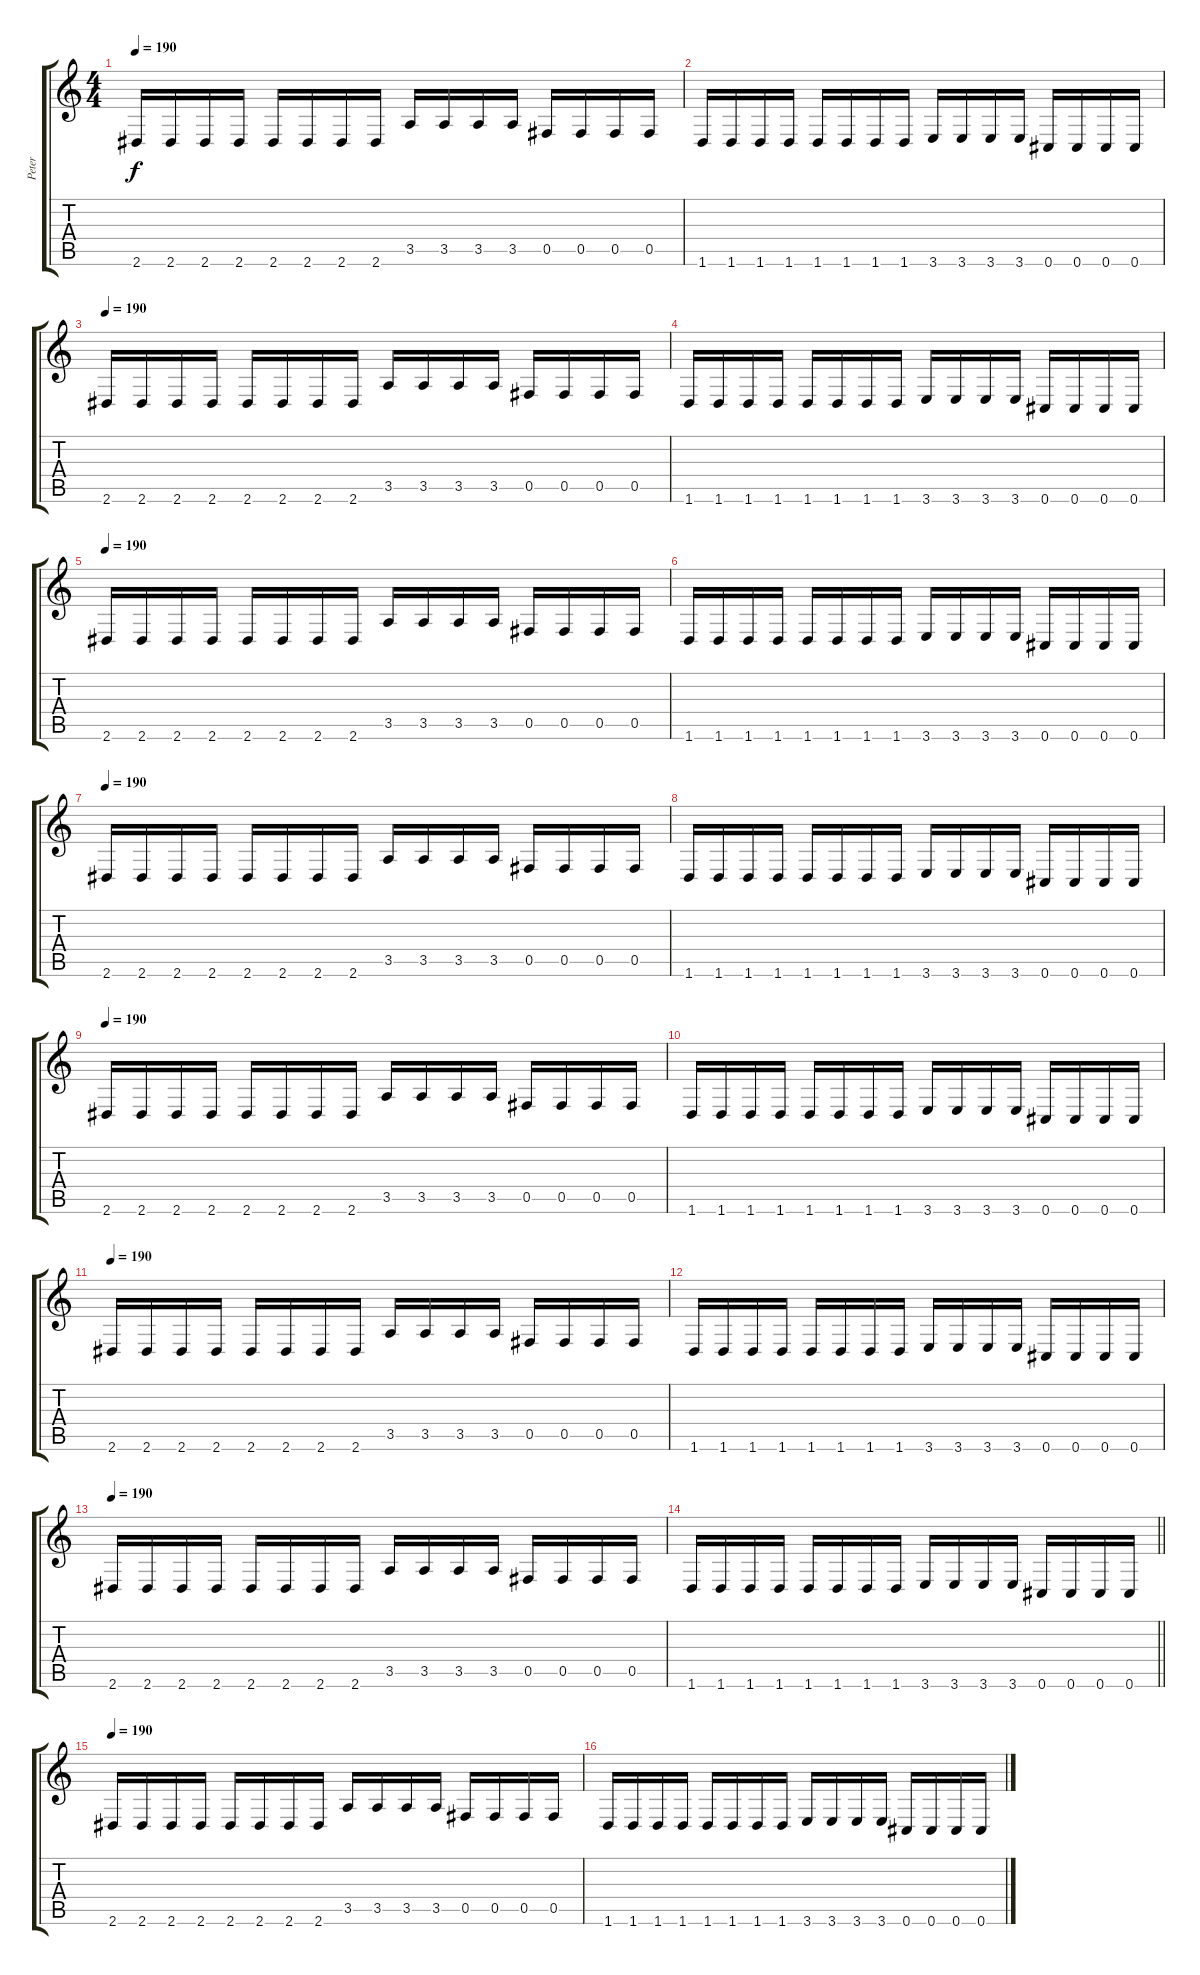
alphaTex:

\track ("Peter " "Peter ") {instrument distortionguitar}
\staff {score tabs}
\tuning (Db4 Ab3 E3 B2 Gb2 Db2) {hide}
\ts (4 4)
\tempo 190
\clef g2
\ks c
2.6.16{dy f} 2.6.16 2.6.16 2.6.16 2.6.16 2.6.16 2.6.16 2.6.16 3.5.16 3.5.16 3.5.16 3.5.16 0.5.16 0.5.16 0.5.16 0.5.16 |
1.6.16 1.6.16 1.6.16 1.6.16 1.6.16 1.6.16 1.6.16 1.6.16 3.6.16 3.6.16 3.6.16 3.6.16 0.6.16 0.6.16 0.6.16 0.6.16 |
\tempo 190
2.6.16 2.6.16 2.6.16 2.6.16 2.6.16 2.6.16 2.6.16 2.6.16 3.5.16 3.5.16 3.5.16 3.5.16 0.5.16 0.5.16 0.5.16 0.5.16 |
1.6.16 1.6.16 1.6.16 1.6.16 1.6.16 1.6.16 1.6.16 1.6.16 3.6.16 3.6.16 3.6.16 3.6.16 0.6.16 0.6.16 0.6.16 0.6.16 |
\tempo 190
2.6.16 2.6.16 2.6.16 2.6.16 2.6.16 2.6.16 2.6.16 2.6.16 3.5.16 3.5.16 3.5.16 3.5.16 0.5.16 0.5.16 0.5.16 0.5.16 |
1.6.16 1.6.16 1.6.16 1.6.16 1.6.16 1.6.16 1.6.16 1.6.16 3.6.16 3.6.16 3.6.16 3.6.16 0.6.16 0.6.16 0.6.16 0.6.16 |
\tempo 190
2.6.16 2.6.16 2.6.16 2.6.16 2.6.16 2.6.16 2.6.16 2.6.16 3.5.16 3.5.16 3.5.16 3.5.16 0.5.16 0.5.16 0.5.16 0.5.16 |
1.6.16 1.6.16 1.6.16 1.6.16 1.6.16 1.6.16 1.6.16 1.6.16 3.6.16 3.6.16 3.6.16 3.6.16 0.6.16 0.6.16 0.6.16 0.6.16 |
\tempo 190
2.6.16 2.6.16 2.6.16 2.6.16 2.6.16 2.6.16 2.6.16 2.6.16 3.5.16 3.5.16 3.5.16 3.5.16 0.5.16 0.5.16 0.5.16 0.5.16 |
1.6.16 1.6.16 1.6.16 1.6.16 1.6.16 1.6.16 1.6.16 1.6.16 3.6.16 3.6.16 3.6.16 3.6.16 0.6.16 0.6.16 0.6.16 0.6.16 |
\tempo 190
2.6.16 2.6.16 2.6.16 2.6.16 2.6.16 2.6.16 2.6.16 2.6.16 3.5.16 3.5.16 3.5.16 3.5.16 0.5.16 0.5.16 0.5.16 0.5.16 |
1.6.16 1.6.16 1.6.16 1.6.16 1.6.16 1.6.16 1.6.16 1.6.16 3.6.16 3.6.16 3.6.16 3.6.16 0.6.16 0.6.16 0.6.16 0.6.16 |
\tempo 190
2.6.16 2.6.16 2.6.16 2.6.16 2.6.16 2.6.16 2.6.16 2.6.16 3.5.16 3.5.16 3.5.16 3.5.16 0.5.16 0.5.16 0.5.16 0.5.16 |
\barLineRight lightlight
1.6.16 1.6.16 1.6.16 1.6.16 1.6.16 1.6.16 1.6.16 1.6.16 3.6.16 3.6.16 3.6.16 3.6.16 0.6.16 0.6.16 0.6.16 0.6.16 |
\tempo 190
2.6.16 2.6.16 2.6.16 2.6.16 2.6.16 2.6.16 2.6.16 2.6.16 3.5.16 3.5.16 3.5.16 3.5.16 0.5.16 0.5.16 0.5.16 0.5.16 |
1.6.16 1.6.16 1.6.16 1.6.16 1.6.16 1.6.16 1.6.16 1.6.16 3.6.16 3.6.16 3.6.16 3.6.16 0.6.16 0.6.16 0.6.16 0.6.16
